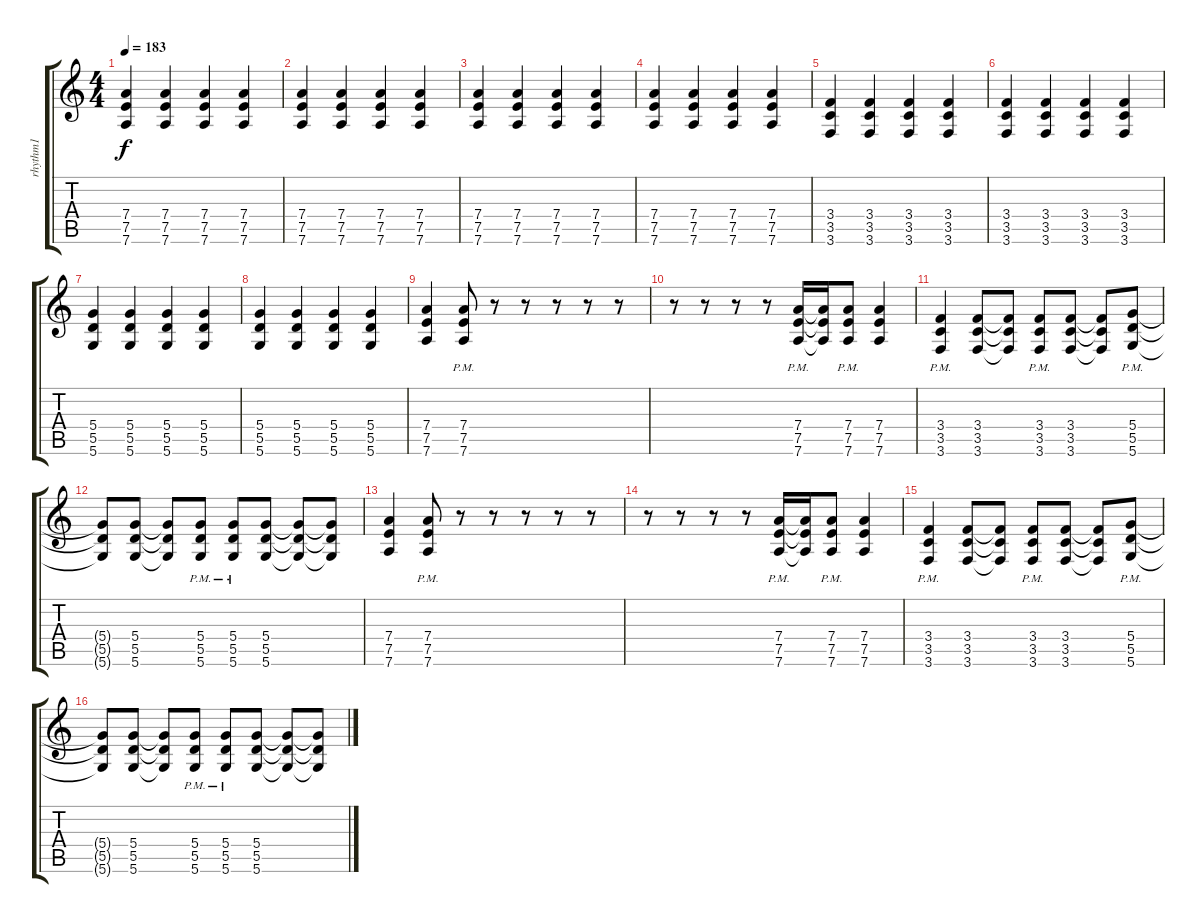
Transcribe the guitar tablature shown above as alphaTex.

\track ("rhythm1" "rhythm1") {instrument distortionguitar}
\staff {score tabs}
\tuning (E4 B3 G3 D3 A2 D2) {hide}
\ts (4 4)
\tempo 183
\clef g2
\ks c
(7.4 7.5 7.6).4{dy f} (7.4 7.5 7.6).4 (7.4 7.5 7.6).4 (7.4 7.5 7.6).4 |
(7.4 7.5 7.6).4 (7.4 7.5 7.6).4 (7.4 7.5 7.6).4 (7.4 7.5 7.6).4 |
(7.4 7.5 7.6).4 (7.4 7.5 7.6).4 (7.4 7.5 7.6).4 (7.4 7.5 7.6).4 |
(7.4 7.5 7.6).4 (7.4 7.5 7.6).4 (7.4 7.5 7.6).4 (7.4 7.5 7.6).4 |
(3.4 3.5 3.6).4 (3.4 3.5 3.6).4 (3.4 3.5 3.6).4 (3.4 3.5 3.6).4 |
(3.4 3.5 3.6).4 (3.4 3.5 3.6).4 (3.4 3.5 3.6).4 (3.4 3.5 3.6).4 |
(5.4 5.5 5.6).4 (5.4 5.5 5.6).4 (5.4 5.5 5.6).4 (5.4 5.5 5.6).4 |
(5.4 5.5 5.6).4 (5.4 5.5 5.6).4 (5.4 5.5 5.6).4 (5.4 5.5 5.6).4 |
(7.4 7.5 7.6).4 (7.4 7.5 7.6{pm}).8 r.8 r.8 r.8 r.8 r.8 |
r.8 r.8 r.8 r.8 (7.4{pm} 7.5{pm} 7.6{pm}).16 (7.4{t} 7.5{t} 7.6{t}).16 (7.4{pm} 7.5{pm} 7.6{pm}).8 (7.4 7.5 7.6).4 |
(3.4{pm} 3.5{pm} 3.6{pm}).4 (3.4 3.5 3.6).8 (3.4{t} 3.5{t} 3.6{t}).8 (3.4{pm} 3.5{pm} 3.6{pm}).8 (3.4 3.5 3.6).8 (3.4{t} 3.5{t} 3.6{t}).8 (5.4{pm} 5.5{pm} 5.6{pm}).8 |
(5.4{t} 5.5{t} 5.6{t}).8 (5.4 5.5 5.6).8 (5.4{t} 5.5{t} 5.6{t}).8 (5.4{pm} 5.5{pm} 5.6{pm}).8 (5.4{pm} 5.5{pm} 5.6{pm}).8 (5.4 5.5 5.6).8 (5.4{t} 5.5{t} 5.6{t}).8 (5.4{t} 5.5{t} 5.6{t}).8 |
(7.4 7.5 7.6).4 (7.4 7.5 7.6{pm}).8 r.8 r.8 r.8 r.8 r.8 |
r.8 r.8 r.8 r.8 (7.4{pm} 7.5{pm} 7.6{pm}).16 (7.4{t} 7.5{t} 7.6{t}).16 (7.4{pm} 7.5{pm} 7.6{pm}).8 (7.4 7.5 7.6).4 |
(3.4{pm} 3.5{pm} 3.6{pm}).4 (3.4 3.5 3.6).8 (3.4{t} 3.5{t} 3.6{t}).8 (3.4{pm} 3.5{pm} 3.6{pm}).8 (3.4 3.5 3.6).8 (3.4{t} 3.5{t} 3.6{t}).8 (5.4{pm} 5.5{pm} 5.6{pm}).8 |
(5.4{t} 5.5{t} 5.6{t}).8 (5.4 5.5 5.6).8 (5.4{t} 5.5{t} 5.6{t}).8 (5.4{pm} 5.5{pm} 5.6{pm}).8 (5.4{pm} 5.5{pm} 5.6{pm}).8 (5.4 5.5 5.6).8 (5.4{t} 5.5{t} 5.6{t}).8 (5.4{t} 5.5{t} 5.6{t}).8
